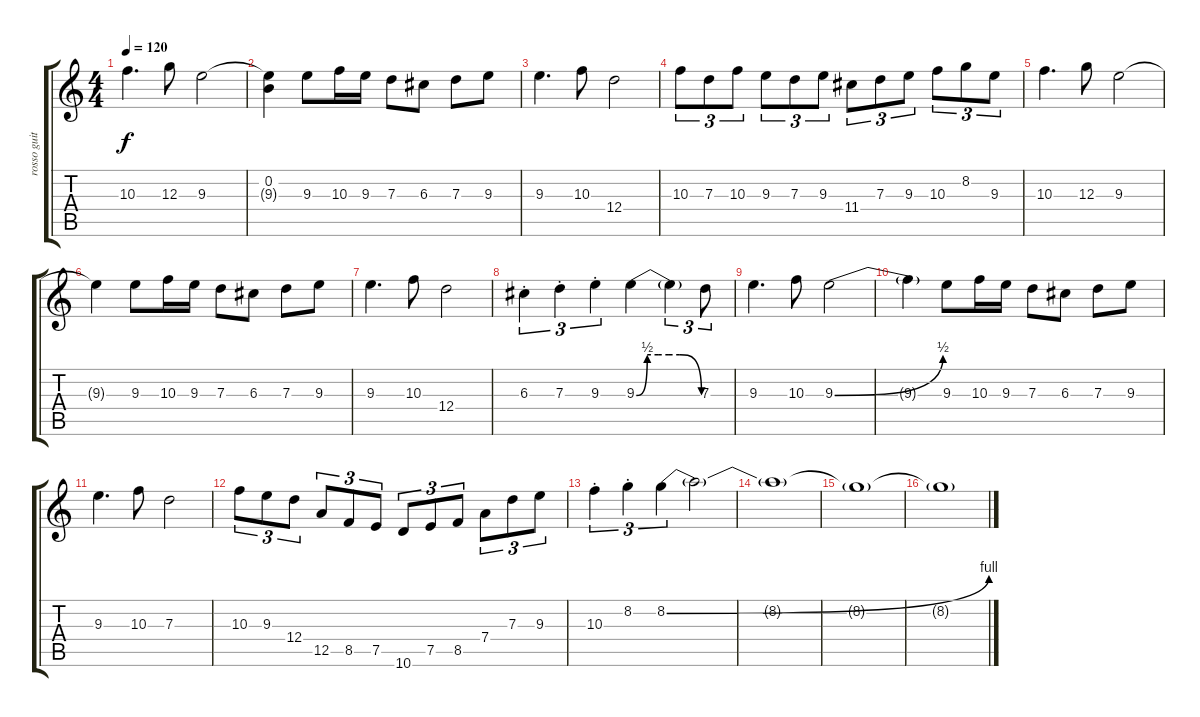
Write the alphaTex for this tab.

\track ("rosso guitar" "rosso guit") {instrument electricguitarjazz}
\staff {score tabs}
\tuning (E4 B3 G3 D3 A2 E2) {hide}
\ts (4 4)
\tempo 120
\clef g2
\ks c
10.3.4{d dy f} 12.3.8 9.3.2 |
(0.2 9.3{t}).4 9.3.8 10.3.16 9.3.16 7.3.8 6.3.8 7.3.8 9.3.8 |
9.3.4{d} 10.3.8 12.4.2 |
10.3.8{tu (3 2)} 7.3.8{tu (3 2)} 10.3.8{tu (3 2)} 9.3.8{tu (3 2)} 7.3.8{tu (3 2)} 9.3.8{tu (3 2)} 11.4.8{tu (3 2)} 7.3.8{tu (3 2)} 9.3.8{tu (3 2)} 10.3.8{tu (3 2)} 8.2.8{tu (3 2)} 9.3.8{tu (3 2)} |
10.3.4{d} 12.3.8 9.3.2 |
9.3{t}.4 9.3.8 10.3.16 9.3.16 7.3.8 6.3.8 7.3.8 9.3.8 |
9.3.4{d} 10.3.8 12.4.2 |
6.3{st}.4{tu (3 2)} 7.3{st}.4{tu (3 2)} 9.3{st}.4{tu (3 2)} 9.3{be (custom 0 0 10 2 20 2 30 2 40 2 60 0)}.4 9.3{t}.4{tu (3 2)} 7.3.8{tu (3 2)} |
9.3.4{d} 10.3.8 9.3{be (bend 0 0 60 2)}.2 |
9.3{t}.4 9.3.8 10.3.16 9.3.16 7.3.8 6.3.8 7.3.8 9.3.8 |
9.3.4{d} 10.3.8 7.3.2 |
10.3.8{tu (3 2)} 9.3.8{tu (3 2)} 12.4.8{tu (3 2)} 12.5.8{tu (3 2)} 8.5.8{tu (3 2)} 7.5.8{tu (3 2)} 10.6.8{tu (3 2)} 7.5.8{tu (3 2)} 8.5.8{tu (3 2)} 7.4.8{tu (3 2)} 7.3.8{tu (3 2)} 9.3.8{tu (3 2)} |
10.3{st}.4{tu (3 2)} 8.2{st}.4{tu (3 2)} 8.2{be (bend 0 0 60 4)}.4{tu (3 2)} 8.2{t}.2 |
8.2{t}.1 |
8.2{t}.1 |
8.2{t}.1
